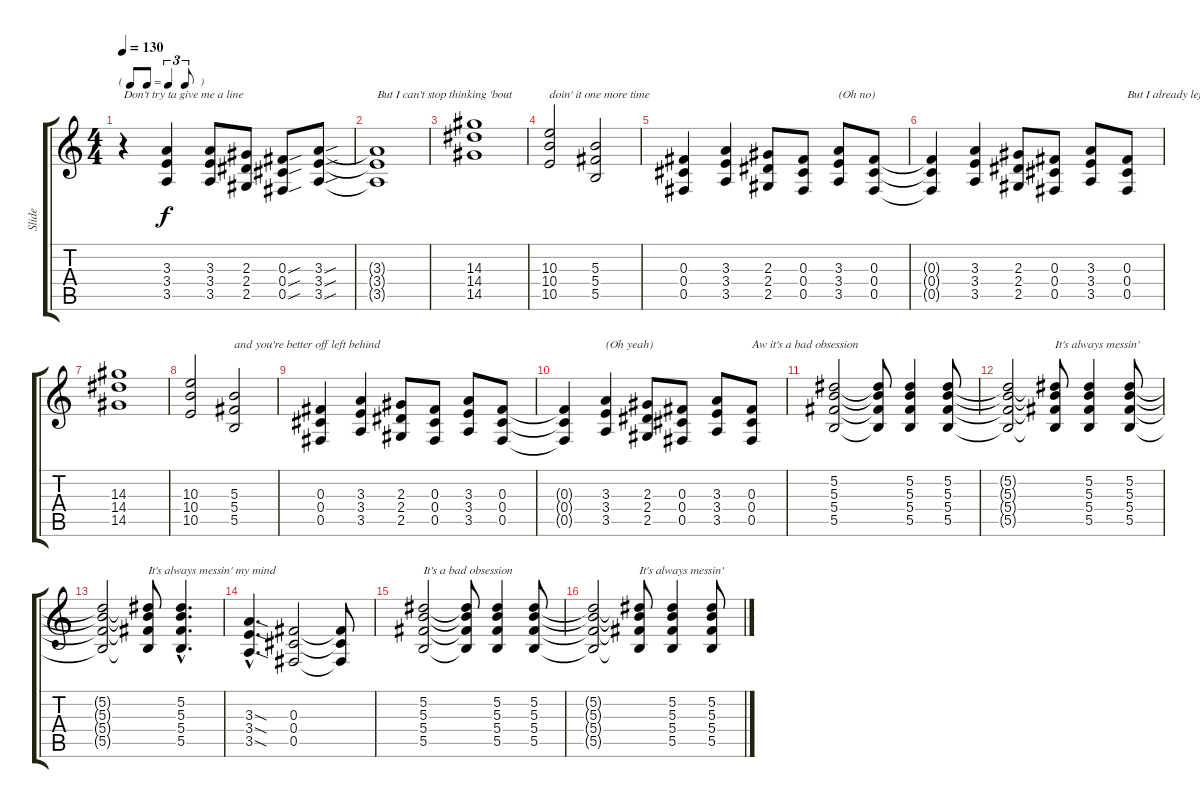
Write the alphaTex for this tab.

\track ("Slide" "Slide") {instrument overdrivenguitar}
\staff {score tabs}
\tuning (Db4 Bb3 Gb3 Db3 Gb2 Db2) {hide}
\ts (4 4)
\tf triplet8th
\tempo 130
\clef g2
\ks c
r.4{txt "Don't try ta give me a line" dy f} (3.3 3.4 3.5).4 (3.3 3.4 3.5).8 (2.3 2.4 2.5).8 (0.3{sou} 0.4{sou} 0.5{sou}).8 (3.3{sou} 3.4{sou} 3.5{sou}).8 |
(3.3{t} 3.4{t} 3.5{t}).1{txt "But I can't stop thinking 'bout"} |
(14.3 14.4 14.5).1 |
(10.3 10.4 10.5).2{txt "doin' it one more time"} (5.3 5.4 5.5).2 |
(0.3 0.4 0.5).4 (3.3 3.4 3.5).4 (2.3 2.4 2.5).8 (0.3 0.4 0.5).8 (3.3 3.4 3.5).8{txt "(Oh no)"} (0.3 0.4 0.5).8 |
(0.3{t} 0.4{t} 0.5{t}).4 (3.3 3.4 3.5).4 (2.3 2.4 2.5).8 (0.3 0.4 0.5).8 (3.3 3.4 3.5).8 (0.3 0.4 0.5).8{txt "But I already left you"} |
(14.3 14.4 14.5).1 |
(10.3 10.4 10.5).2 (5.3 5.4 5.5).2{txt "and you're better off left behind"} |
(0.3 0.4 0.5).4 (3.3 3.4 3.5).4 (2.3 2.4 2.5).8 (0.3 0.4 0.5).8 (3.3 3.4 3.5).8 (0.3 0.4 0.5).8 |
(0.3{t} 0.4{t} 0.5{t}).4 (3.3 3.4 3.5).4{txt "(Oh yeah)"} (2.3 2.4 2.5).8 (0.3 0.4 0.5).8 (3.3 3.4 3.5).8 (0.3 0.4 0.5).8{txt "Aw it's a bad obsession"} |
(5.2 5.3 5.4 5.5).2 (5.2{t} 5.3{t} 5.4{t} 5.5{t}).8 (5.2 5.3 5.4 5.5).4 (5.2 5.3 5.4 5.5).8 |
(5.2{t} 5.3{t} 5.4{t} 5.5{t}).2 (5.2{t} 5.3{t} 5.4{t} 5.5{t}).8{txt "It's always messin'"} (5.2 5.3 5.4 5.5).4 (5.2 5.3 5.4 5.5).8 |
(5.2{t} 5.3{t} 5.4{t} 5.5{t}).2 (5.2{t} 5.3{t} 5.4{t} 5.5{t}).8{txt "It's always messin' my mind"} (5.2{hac} 5.3{hac} 5.4{hac} 5.5{hac}).4{d} |
(3.3{sod hac} 3.4{sod hac} 3.5{sod hac}).4{d} (0.3 0.4 0.5).2 (0.3{t} 0.4{t} 0.5{t}).8 |
(5.2 5.3 5.4 5.5).2{txt "It's a bad obsession"} (5.2{t} 5.3{t} 5.4{t} 5.5{t}).8 (5.2 5.3 5.4 5.5).4 (5.2 5.3 5.4 5.5).8 |
(5.2{t} 5.3{t} 5.4{t} 5.5{t}).2 (5.2{t} 5.3{t} 5.4{t} 5.5{t}).8{txt "It's always messin'"} (5.2 5.3 5.4 5.5).4 (5.2 5.3 5.4 5.5).8
